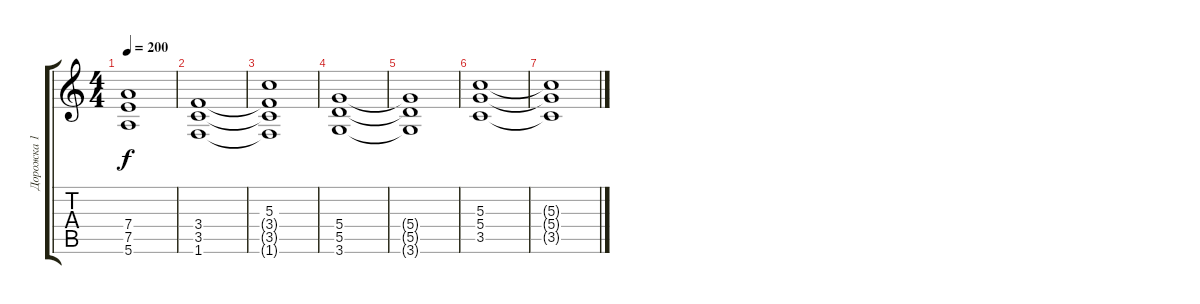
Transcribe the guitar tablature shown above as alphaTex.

\track ("Дорожка 1" "Дорожка 1") {instrument distortionguitar}
\staff {score tabs}
\tuning (E4 B3 G3 D3 A2 E2) {hide}
\ts (4 4)
\tempo 200
\clef g2
\ks c
(7.4{t} 7.5{t} 5.6{t}).1{dy f} |
(3.4 3.5 1.6).1 |
(5.3 3.4{t} 3.5{t} 1.6{t}).1 |
(5.4 5.5 3.6).1 |
(5.4{t} 5.5{t} 3.6{t}).1 |
(5.3 5.4 3.5).1 |
(5.3{t} 5.4{t} 3.5{t}).1
